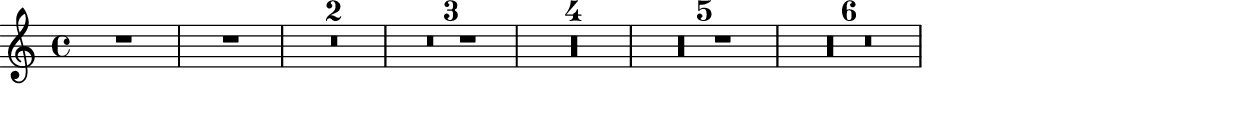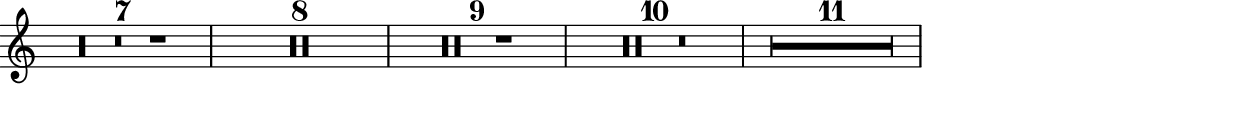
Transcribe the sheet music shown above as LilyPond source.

%% Generated by lilypond-book
%% Options: [exampleindent=10.16\mm,indent=0\mm,line-width=160\mm,paper-height=845.047\pt,paper-width=597.508\pt,papersize='(cons (* 597.508 pt) (* 845.047 pt))]
\include "lilypond-book-preamble.ly"


% ****************************************************************
% Start cut-&-pastable-section
% ****************************************************************

#(ly:set-option 'eps-box-padding 3.000000)



\paper {
  #(set-paper-size '(cons (* 597.508 pt) (* 845.047 pt)))
  indent = 0\mm
  line-width = 160\mm
  % offset the left padding, also add 1mm as lilypond creates cropped
  % images with a little space on the right
  line-width = #(- line-width (* mm  3.000000) (* mm 1))
}

\layout {
  
}




% ****************************************************************
% ly snippet:
% ****************************************************************
\sourcefilename "/lilypond-2.26.0/input/regression/mm-rests2.ly"
\sourcefileline 0

\version "2.16.0"

\header{
  texidoc="
If @code{Score.skipBars} is set,
the signs for four, two, and one measure rest are combined to
produce the graphical representation of rests for up to 10 bars.
The number of bars will be written above the sign.
"
}

thenotes =  \relative cis' {
  \set Score.skipBars = ##t
  \time 4/4
  R1 |
  R1*1 |
  R1*2 |
  R1*3 |
  R1*4 |
  R1*5 |
  R1*6 |
  R1*7 |
  R1*8 |
  R1*9 |
  R1*10 |
  R1*11 | 
}

<< \context Staff \thenotes

 >>





% ****************************************************************
% end ly snippet
% ****************************************************************
